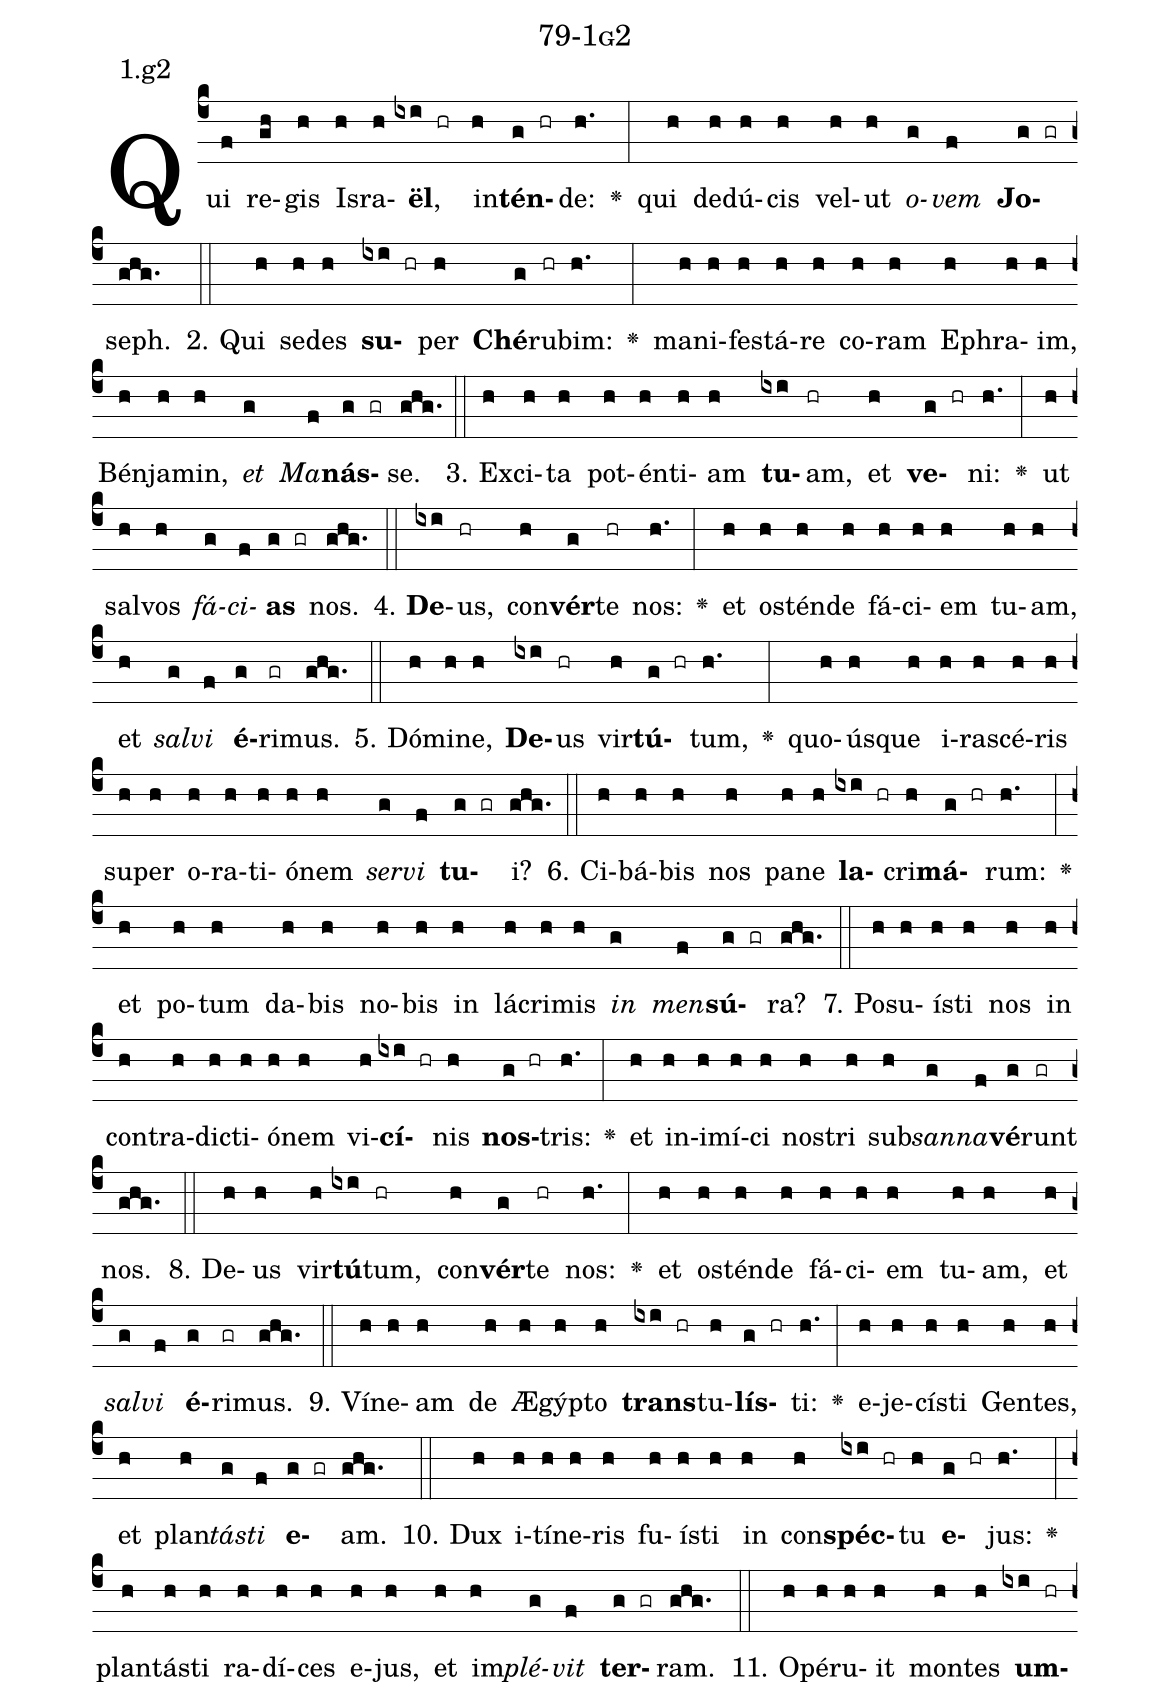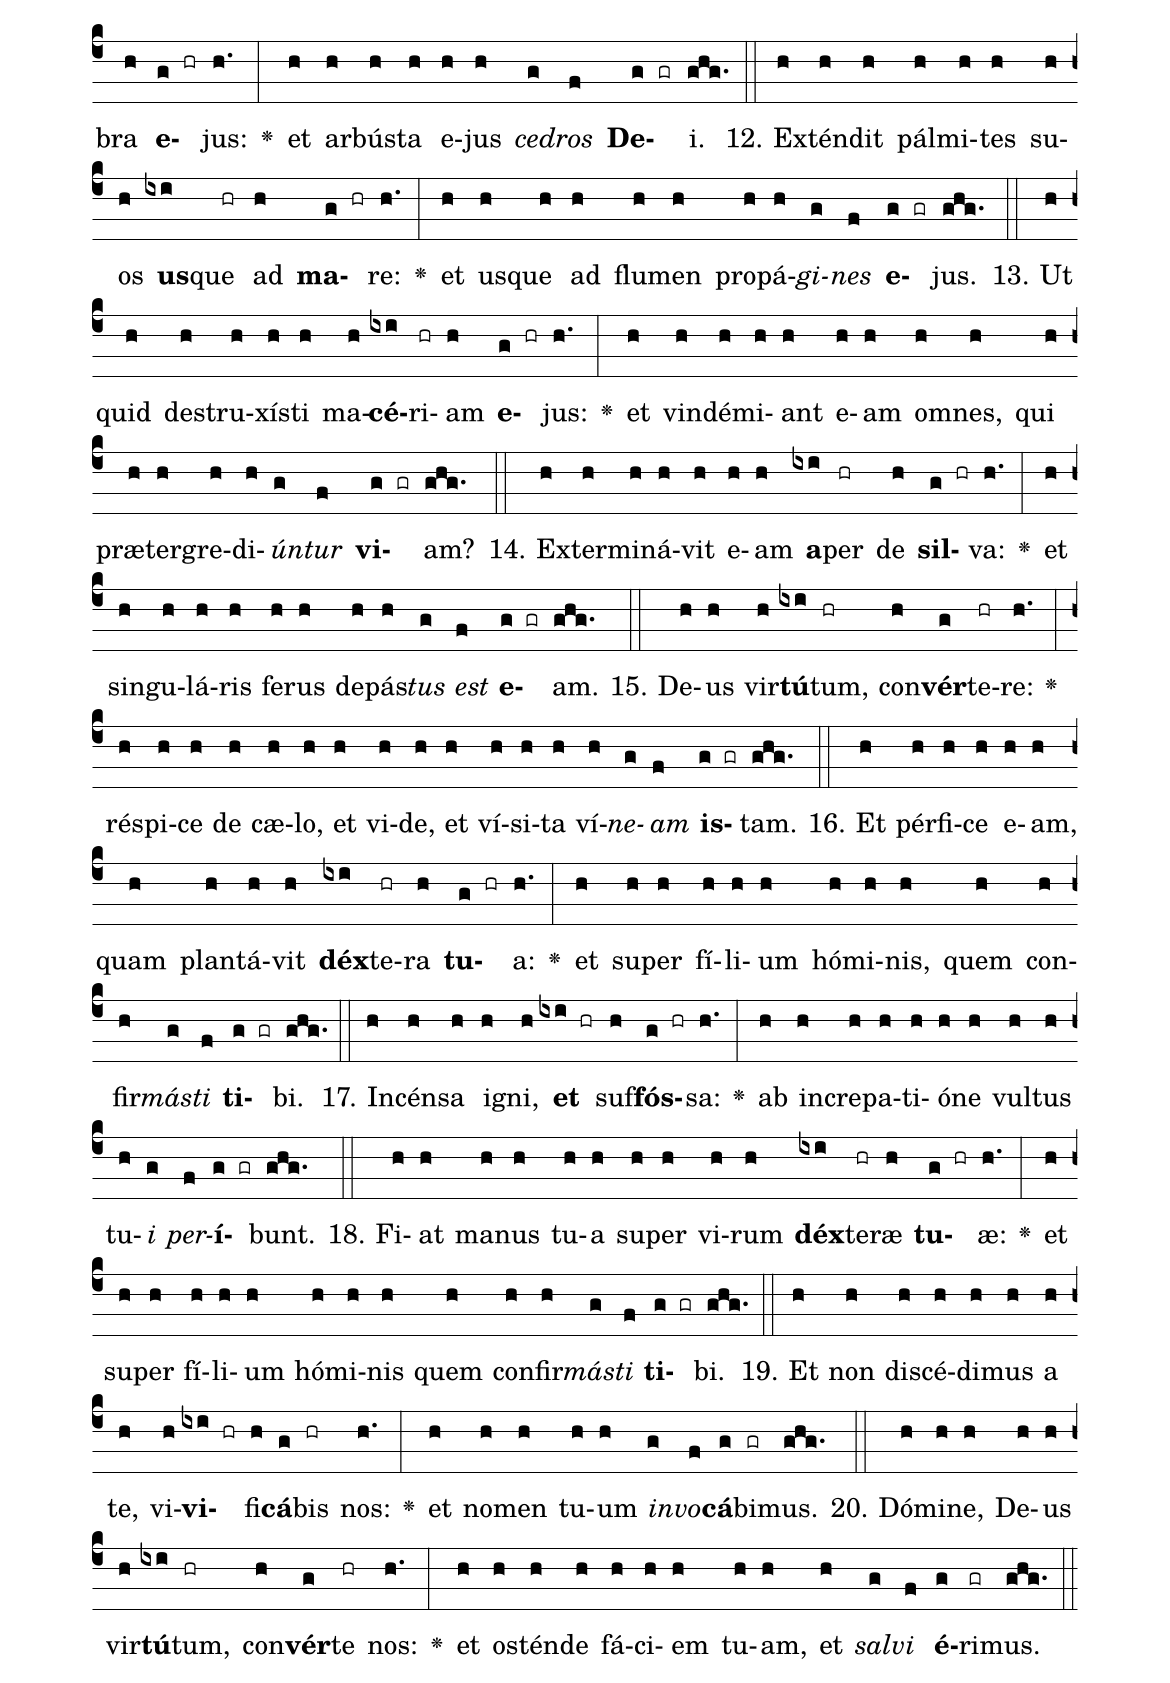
name: 79-1g2;
annotation: 1.g2;
%%
(c4)Qui(f) re(gh)gis(h) Is(h)ra(h)<b>ël</b>,(ixi hr) in(h)<b>tén</b>(g hr)de:(h.) <v>\greheightstar</v>(:) qui(h) de(h)dú(h)cis(h) vel(h)ut(h) <i>o</i>(g)<i>vem</i>(f) <b>Jo</b>(g gr)seph.(ghg.) (::)
2. Qui(h) se(h)des(h) <b>su</b>(ixi hr)per(h) <b>Ché</b>(g)ru(hr)bim:(h.) <v>\greheightstar</v>(:) ma(h)ni(h)fes(h)tá(h)re(h) co(h)ram(h) E(h)phra(h)im,(h) Bén(h)ja(h)min,(h) <i>et</i>(g) <i>Ma</i>(f)<b>nás</b>(g gr)se.(ghg.) (::)
3. Ex(h)ci(h)ta(h) pot(h)én(h)ti(h)am(h) <b>tu</b>(ixi)am,(hr) et(h) <b>ve</b>(g hr)ni:(h.) <v>\greheightstar</v>(:) ut(h) sal(h)vos(h) <i>fá</i>(g)<i>ci</i>(f)<b>as</b>(g gr) nos.(ghg.) (::)
4. <b>De</b>(ixi)us,(hr) con(h)<b>vér</b>(g)te(hr) nos:(h.) <v>\greheightstar</v>(:) et(h) os(h)tén(h)de(h) fá(h)ci(h)em(h) tu(h)am,(h) et(h) <i>sal</i>(g)<i>vi</i>(f) <b>é</b>(g)ri(gr)mus.(ghg.) (::)
5. Dó(h)mi(h)ne,(h) <b>De</b>(ixi)us(hr) vir(h)<b>tú</b>(g hr)tum,(h.) <v>\greheightstar</v>(:) quo(h)ús(h)que(h) i(h)ra(h)scé(h)ris(h) su(h)per(h) o(h)ra(h)ti(h)ó(h)nem(h) <i>ser</i>(g)<i>vi</i>(f) <b>tu</b>(g gr)i?(ghg.) (::)
6. Ci(h)bá(h)bis(h) nos(h) pa(h)ne(h) <b>la</b>(ixi hr)cri(h)<b>má</b>(g hr)rum:(h.) <v>\greheightstar</v>(:) et(h) po(h)tum(h) da(h)bis(h) no(h)bis(h) in(h) lá(h)cri(h)mis(h) <i>in</i>(g) <i>men</i>(f)<b>sú</b>(g gr)ra?(ghg.) (::)
7. Po(h)su(h)ís(h)ti(h) nos(h) in(h) con(h)tra(h)dic(h)ti(h)ó(h)nem(h) vi(h)<b>cí</b>(ixi hr)nis(h) <b>nos</b>(g hr)tris:(h.) <v>\greheightstar</v>(:) et(h) in(h)i(h)mí(h)ci(h) nos(h)tri(h) sub(h)<i>san</i>(g)<i>na</i>(f)<b>vé</b>(g)runt(gr) nos.(ghg.) (::)
8. De(h)us(h) vir(h)<b>tú</b>(ixi)tum,(hr) con(h)<b>vér</b>(g)te(hr) nos:(h.) <v>\greheightstar</v>(:) et(h) os(h)tén(h)de(h) fá(h)ci(h)em(h) tu(h)am,(h) et(h) <i>sal</i>(g)<i>vi</i>(f) <b>é</b>(g)ri(gr)mus.(ghg.) (::)
9. Ví(h)ne(h)am(h) de(h) Æ(h)gýp(h)to(h) <b>trans</b>(ixi hr)tu(h)<b>lís</b>(g hr)ti:(h.) <v>\greheightstar</v>(:) e(h)je(h)cís(h)ti(h) Gen(h)tes,(h) et(h) plan(h)<i>tás</i>(g)<i>ti</i>(f) <b>e</b>(g gr)am.(ghg.) (::)
10. Dux(h) i(h)tí(h)ne(h)ris(h) fu(h)ís(h)ti(h) in(h) con(h)<b>spéc</b>(ixi hr)tu(h) <b>e</b>(g hr)jus:(h.) <v>\greheightstar</v>(:) plan(h)tás(h)ti(h) ra(h)dí(h)ces(h) e(h)jus,(h) et(h) im(h)<i>plé</i>(g)<i>vit</i>(f) <b>ter</b>(g gr)ram.(ghg.) (::)
11. O(h)pé(h)ru(h)it(h) mon(h)tes(h) <b>um</b>(ixi hr)bra(h) <b>e</b>(g hr)jus:(h.) <v>\greheightstar</v>(:) et(h) ar(h)bús(h)ta(h) e(h)jus(h) <i>ce</i>(g)<i>dros</i>(f) <b>De</b>(g gr)i.(ghg.) (::)
12. Ex(h)tén(h)dit(h) pál(h)mi(h)tes(h) su(h)os(h) <b>us</b>(ixi)que(hr) ad(h) <b>ma</b>(g hr)re:(h.) <v>\greheightstar</v>(:) et(h) us(h)que(h) ad(h) flu(h)men(h) pro(h)pá(h)<i>gi</i>(g)<i>nes</i>(f) <b>e</b>(g gr)jus.(ghg.) (::)
13. Ut(h) quid(h) de(h)stru(h)xís(h)ti(h) ma(h)<b>cé</b>(ixi)ri(hr)am(h) <b>e</b>(g hr)jus:(h.) <v>\greheightstar</v>(:) et(h) vin(h)dé(h)mi(h)ant(h) e(h)am(h) om(h)nes,(h) qui(h) præ(h)ter(h)gre(h)di(h)<i>ún</i>(g)<i>tur</i>(f) <b>vi</b>(g gr)am?(ghg.) (::)
14. Ex(h)ter(h)mi(h)ná(h)vit(h) e(h)am(h) <b>a</b>(ixi)per(hr) de(h) <b>sil</b>(g hr)va:(h.) <v>\greheightstar</v>(:) et(h) sin(h)gu(h)lá(h)ris(h) fe(h)rus(h) de(h)pás(h)<i>tus</i>(g) <i>est</i>(f) <b>e</b>(g gr)am.(ghg.) (::)
15. De(h)us(h) vir(h)<b>tú</b>(ixi)tum,(hr) con(h)<b>vér</b>(g)te(hr)re:(h.) <v>\greheightstar</v>(:) ré(h)spi(h)ce(h) de(h) cæ(h)lo,(h) et(h) vi(h)de,(h) et(h) ví(h)si(h)ta(h) ví(h)<i>ne</i>(g)<i>am</i>(f) <b>is</b>(g gr)tam.(ghg.) (::)
16. Et(h) pér(h)fi(h)ce(h) e(h)am,(h) quam(h) plan(h)tá(h)vit(h) <b>déx</b>(ixi)te(hr)ra(h) <b>tu</b>(g hr)a:(h.) <v>\greheightstar</v>(:) et(h) su(h)per(h) fí(h)li(h)um(h) hó(h)mi(h)nis,(h) quem(h) con(h)fir(h)<i>más</i>(g)<i>ti</i>(f) <b>ti</b>(g gr)bi.(ghg.) (::)
17. In(h)cén(h)sa(h) i(h)gni,(h) <b>et</b>(ixi hr) suf(h)<b>fós</b>(g hr)sa:(h.) <v>\greheightstar</v>(:) ab(h) in(h)cre(h)pa(h)ti(h)ó(h)ne(h) vul(h)tus(h) tu(h)<i>i</i>(g) <i>per</i>(f)<b>í</b>(g gr)bunt.(ghg.) (::)
18. Fi(h)at(h) ma(h)nus(h) tu(h)a(h) su(h)per(h) vi(h)rum(h) <b>déx</b>(ixi)te(hr)ræ(h) <b>tu</b>(g hr)æ:(h.) <v>\greheightstar</v>(:) et(h) su(h)per(h) fí(h)li(h)um(h) hó(h)mi(h)nis(h) quem(h) con(h)fir(h)<i>más</i>(g)<i>ti</i>(f) <b>ti</b>(g gr)bi.(ghg.) (::)
19. Et(h) non(h) di(h)scé(h)di(h)mus(h) a(h) te,(h) vi(h)<b>vi</b>(ixi hr)fi(h)<b>cá</b>(g)bis(hr) nos:(h.) <v>\greheightstar</v>(:) et(h) no(h)men(h) tu(h)um(h) <i>in</i>(g)<i>vo</i>(f)<b>cá</b>(g)bi(gr)mus.(ghg.) (::)
20. Dó(h)mi(h)ne,(h) De(h)us(h) vir(h)<b>tú</b>(ixi)tum,(hr) con(h)<b>vér</b>(g)te(hr) nos:(h.) <v>\greheightstar</v>(:) et(h) os(h)tén(h)de(h) fá(h)ci(h)em(h) tu(h)am,(h) et(h) <i>sal</i>(g)<i>vi</i>(f) <b>é</b>(g)ri(gr)mus.(ghg.) (::)
